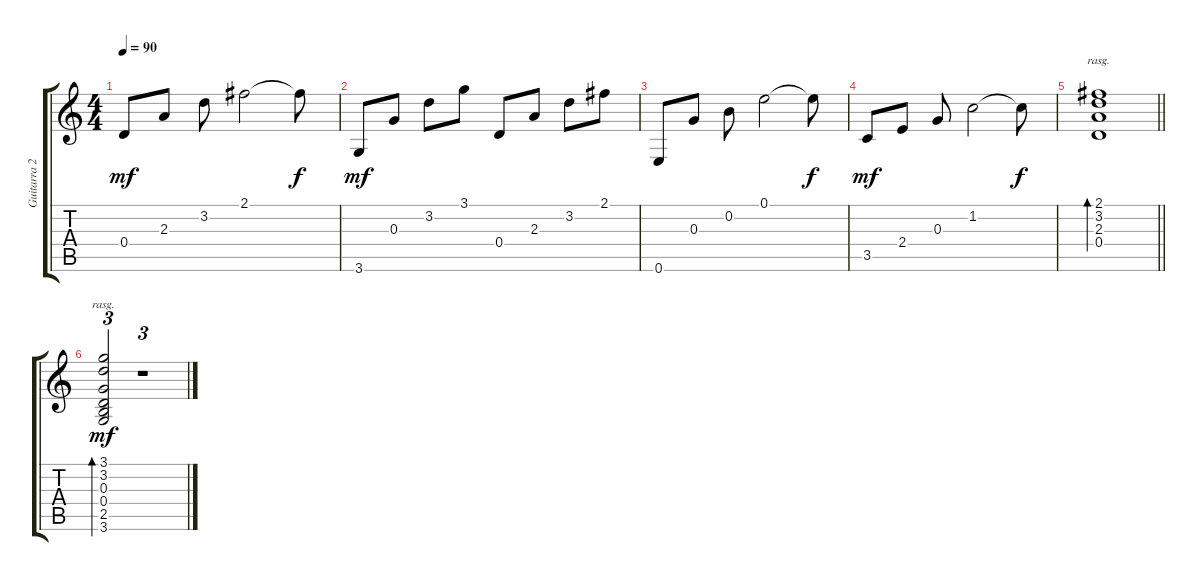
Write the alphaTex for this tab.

\track ("Guitarra 2" "Guitarra 2") {instrument electricguitarjazz}
\staff {score tabs}
\tuning (E4 B3 G3 D3 A2 E2) {hide}
\ts (4 4)
\tempo 90
\clef g2
\ks c
0.4.8{dy mf} 2.3.8 3.2.8 2.1.2 2.1{t}.8{dy f} |
3.6.8{dy mf} 0.3.8 3.2.8 3.1.8 0.4.8 2.3.8 3.2.8 2.1.8 |
0.6.8 0.3.8 0.2.8 0.1.2 0.1{t}.8{dy f} |
3.5.8{dy mf} 2.4.8 0.3.8 1.2.2 1.2{t}.8{dy f} |
\barLineRight lightlight
(2.1 3.2 2.3 0.4).1{bd 120 rasg ii} |
(3.1 3.2 0.3 0.4 2.5 3.6).2{tu (3 2) bd 120 rasg ii dy mf} r.1{tu (3 2)}
